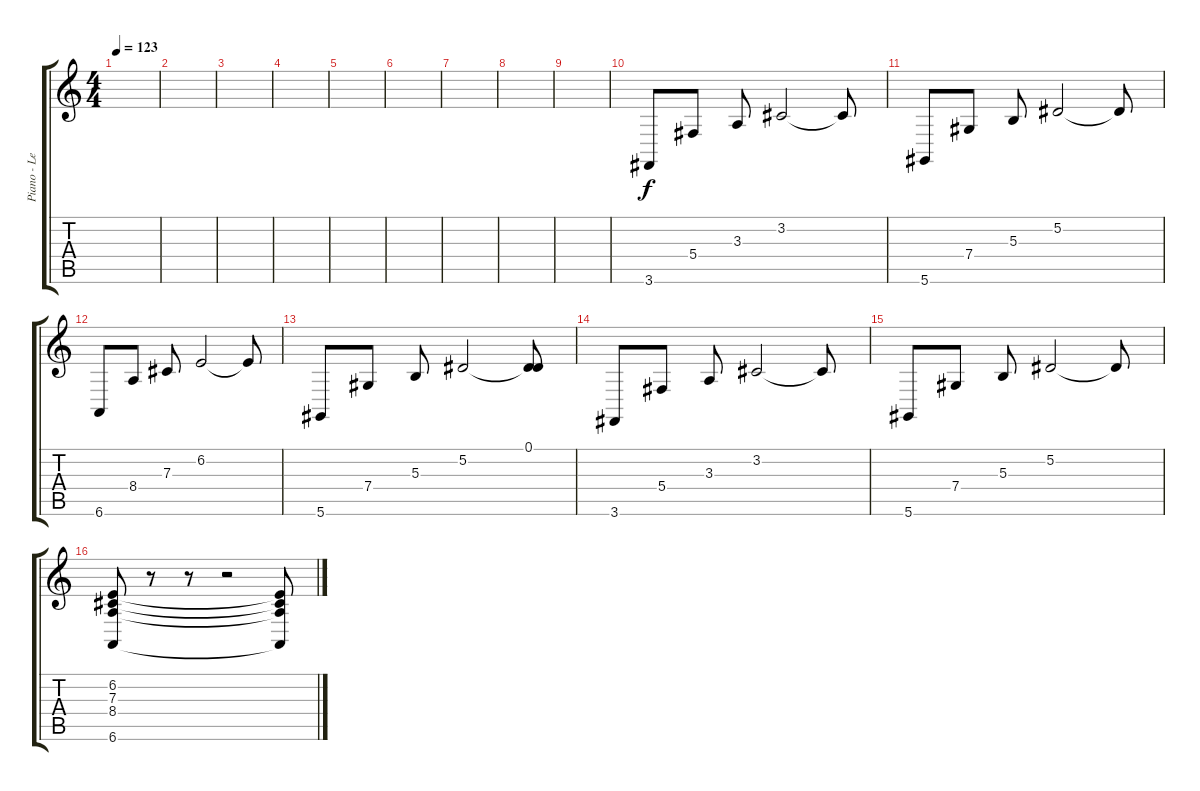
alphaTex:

\track ("Piano - Lead" "Piano - Le") {instrument electricgrandpiano}
\staff {score tabs}
\tuning (Eb4 Bb3 Gb3 Db3 Ab2 Eb2) {hide}
\ts (4 4)
\tempo 123
\clef g2
\ks c
|
|
|
|
|
|
|
|
|
3.6.8 5.4.8 3.3.8 3.2.2 3.2{t}.8 |
5.6.8 7.4.8 5.3.8 5.2.2 5.2{t}.8 |
6.6.8 8.4.8 7.3.8 6.2.2 6.2{t}.8 |
5.6.8 7.4.8 5.3.8 5.2.2 (0.1 5.2{t}).8 |
3.6.8 5.4.8 3.3.8 3.2.2 3.2{t}.8 |
5.6.8 7.4.8 5.3.8 5.2.2 5.2{t}.8 |
(6.2 7.3 8.4 6.6).8 r.8 r.8 r.2 (6.2{t} 7.3{t} 8.4{t} 6.6{t}).8
